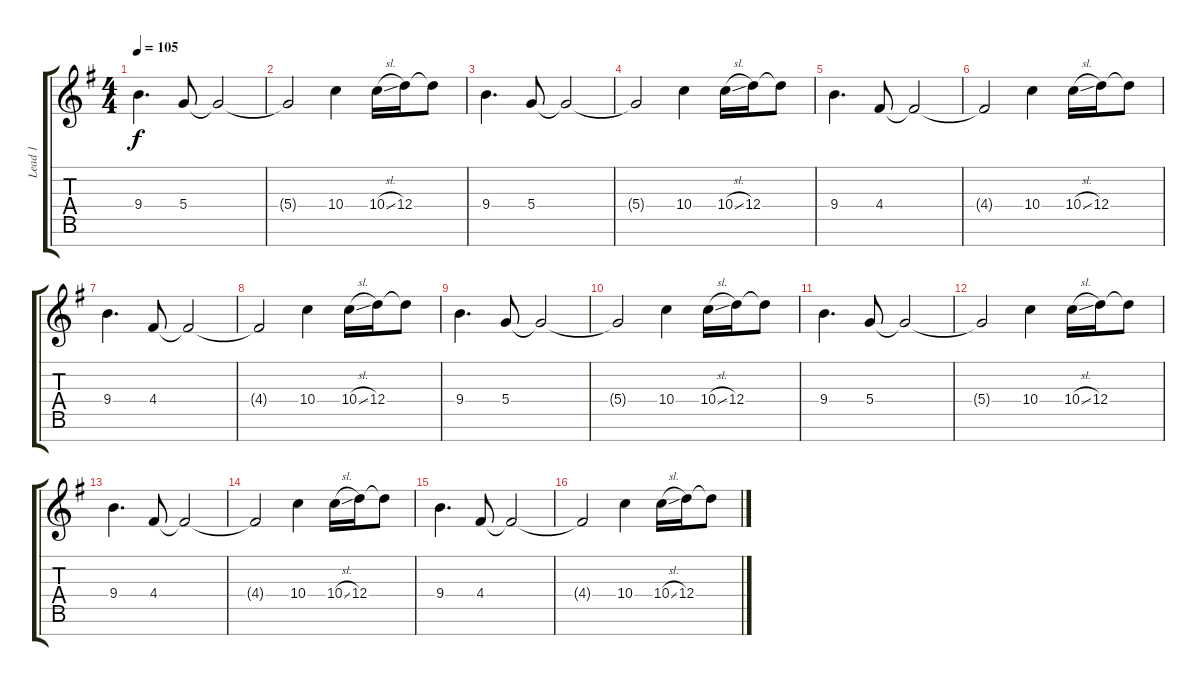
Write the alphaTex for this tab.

\track ("Lead 1" "Lead 1") {instrument distortionguitar}
\staff {score tabs}
\tuning (E4 B3 G3 D3 A2 E2 B1) {hide}
\ts (4 4)
\tempo 105
\clef g2
\ks eminor
9.4.4{d dy f volume 8} 5.4.8 5.4{t}.2 |
5.4{t}.2 10.4.4 10.4{sl}.16 12.4.16 12.4{t}.8 |
9.4.4{d} 5.4.8 5.4{t}.2 |
5.4{t}.2 10.4.4 10.4{sl}.16 12.4.16 12.4{t}.8 |
9.4.4{d volume 6} 4.4.8 4.4{t}.2 |
4.4{t}.2 10.4.4 10.4{sl}.16 12.4.16 12.4{t}.8 |
9.4.4{d} 4.4.8 4.4{t}.2 |
4.4{t}.2 10.4.4 10.4{sl}.16 12.4.16 12.4{t}.8 |
9.4.4{d volume 3} 5.4.8 5.4{t}.2 |
5.4{t}.2 10.4.4 10.4{sl}.16 12.4.16 12.4{t}.8 |
9.4.4{d} 5.4.8 5.4{t}.2 |
5.4{t}.2 10.4.4 10.4{sl}.16 12.4.16 12.4{t}.8 |
9.4.4{d volume 0} 4.4.8 4.4{t}.2 |
4.4{t}.2 10.4.4 10.4{sl}.16 12.4.16 12.4{t}.8 |
9.4.4{d} 4.4.8 4.4{t}.2 |
4.4{t}.2 10.4.4 10.4{sl}.16 12.4.16 12.4{t}.8
